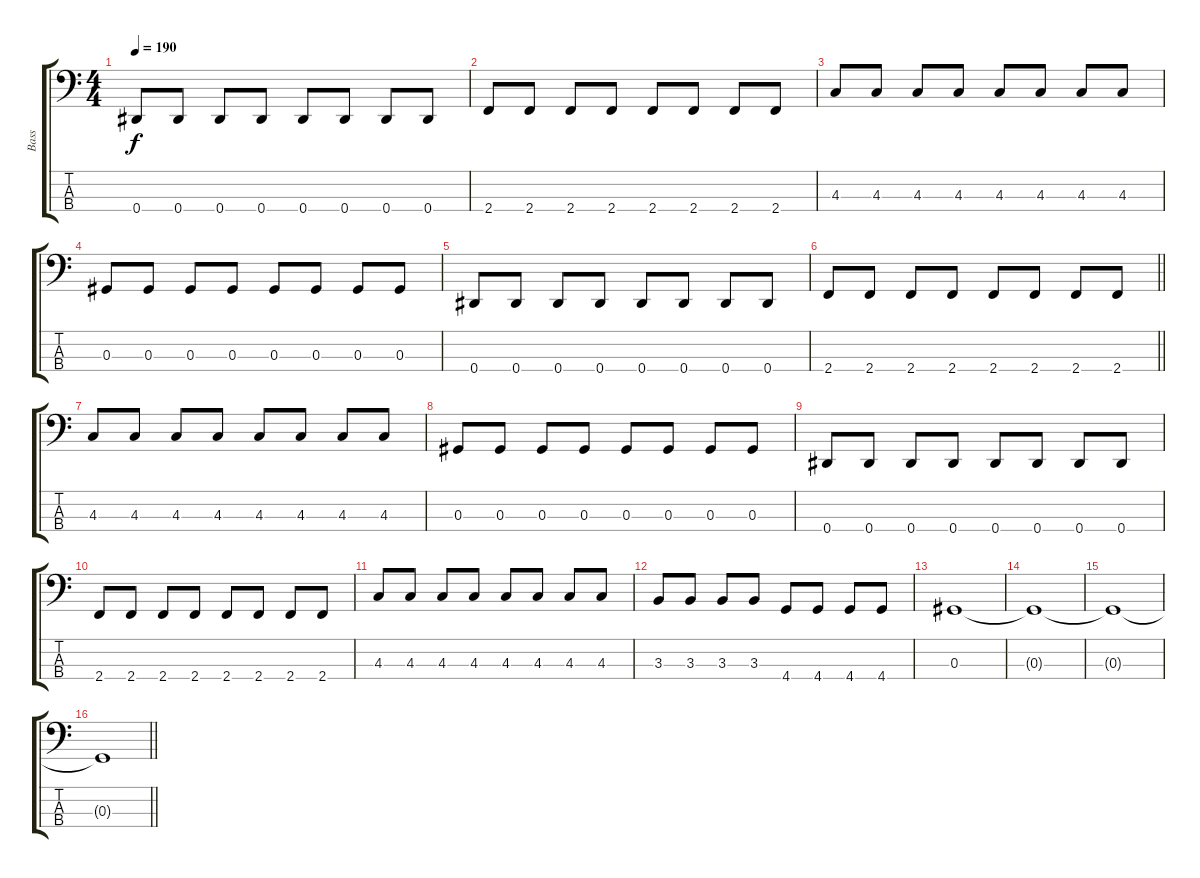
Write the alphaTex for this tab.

\track ("Bass" "Bass") {instrument electricbasspick}
\staff {score tabs}
\tuning (Gb2 Db2 Ab1 Eb1) {hide}
\ts (4 4)
\tempo 190
\clef f4
\ks c
0.4.8{dy f} 0.4.8 0.4.8 0.4.8 0.4.8 0.4.8 0.4.8 0.4.8 |
2.4.8 2.4.8 2.4.8 2.4.8 2.4.8 2.4.8 2.4.8 2.4.8 |
4.3.8 4.3.8 4.3.8 4.3.8 4.3.8 4.3.8 4.3.8 4.3.8 |
0.3.8 0.3.8 0.3.8 0.3.8 0.3.8 0.3.8 0.3.8 0.3.8 |
0.4.8 0.4.8 0.4.8 0.4.8 0.4.8 0.4.8 0.4.8 0.4.8 |
\barLineRight lightlight
2.4.8 2.4.8 2.4.8 2.4.8 2.4.8 2.4.8 2.4.8 2.4.8 |
4.3.8 4.3.8 4.3.8 4.3.8 4.3.8 4.3.8 4.3.8 4.3.8 |
0.3.8 0.3.8 0.3.8 0.3.8 0.3.8 0.3.8 0.3.8 0.3.8 |
0.4.8 0.4.8 0.4.8 0.4.8 0.4.8 0.4.8 0.4.8 0.4.8 |
2.4.8 2.4.8 2.4.8 2.4.8 2.4.8 2.4.8 2.4.8 2.4.8 |
4.3.8 4.3.8 4.3.8 4.3.8 4.3.8 4.3.8 4.3.8 4.3.8 |
3.3.8 3.3.8 3.3.8 3.3.8 4.4.8 4.4.8 4.4.8 4.4.8 |
0.3.1 |
0.3{t}.1{volume 0} |
0.3{t}.1 |
\barLineRight lightlight
0.3{t}.1
